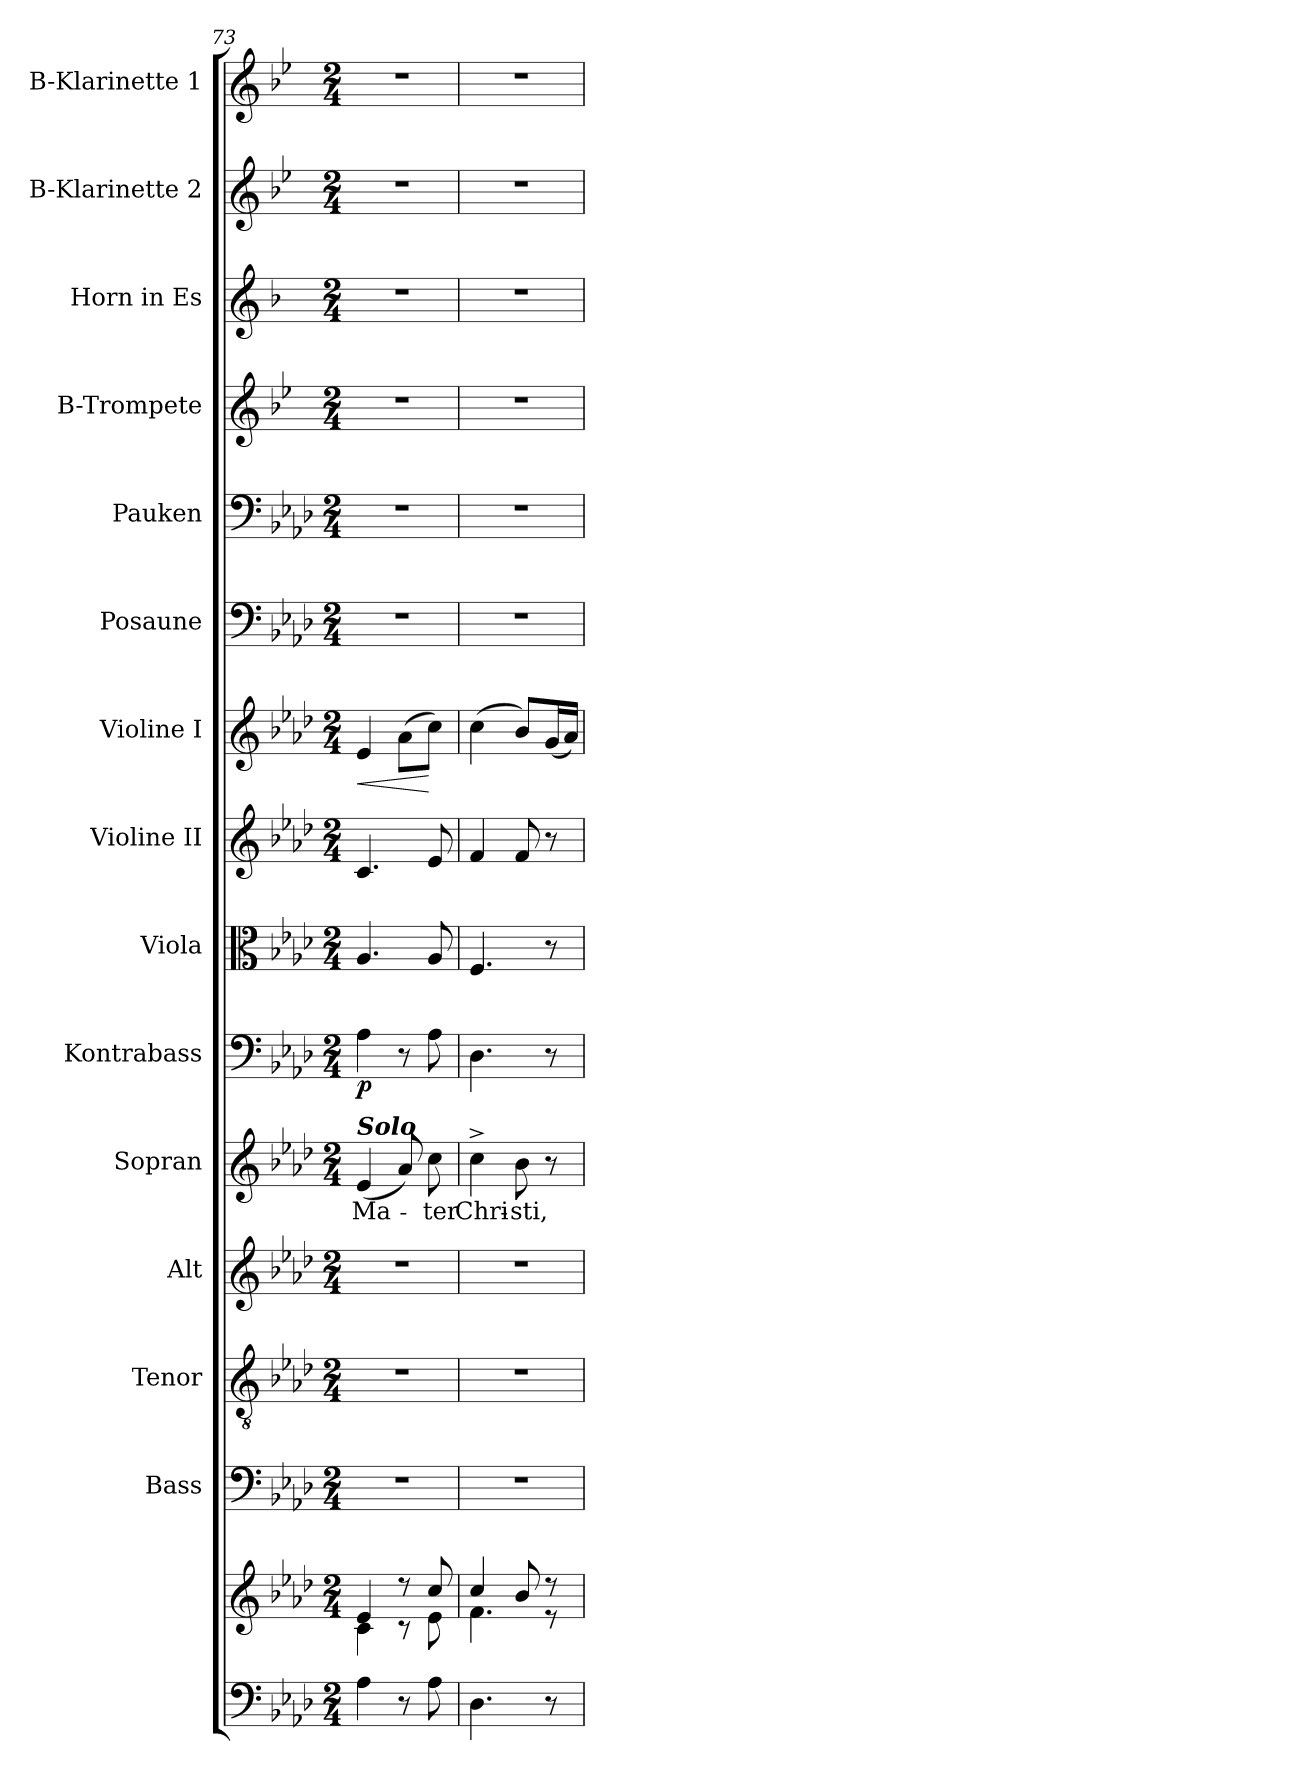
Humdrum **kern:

**kern	**kern	**kern	**kern	**kern	**kern	**text	**kern	**dynam	**kern	**kern	**kern	**dynam	**kern	**kern	**kern	**kern	**kern	**kern
*part15	*part15	*part14	*part13	*part12	*part11	*part11	*part10	*part10	*part9	*part8	*part7	*part7	*part6	*part5	*part4	*part3	*part2	*part1
*staff16	*staff15	*staff14	*staff13	*staff12	*staff11	*staff11	*staff10	*staff10	*staff9	*staff8	*staff7	*staff7	*staff6	*staff5	*staff4	*staff3	*staff2	*staff1
*	*	*I"Bass	*I"Tenor	*I"Alt	*I"Sopran	*	*I"Kontrabass	*	*I"Viola	*I"Violine II	*I"Violine I	*	*I"Posaune	*I"Pauken	*I"B-Trompete	*I"Horn in Es	*I"B-Klarinette 2	*I"B-Klarinette 1
*	*	*I'B.	*I'T.	*I'A.	*I'S.	*	*I'Kb.	*	*I'Vla.	*I'Vl. II	*I'Vl. I	*	*I'Pos.	*I'Pk.	*I'B Trp.	*	*I'B Kl. 2	*I'B Kl. 1
*clefF4	*clefG2	*clefF4	*clefGv2	*clefG2	*clefG2	*	*clefF4	*	*clefC3	*clefG2	*clefG2	*	*clefF4	*clefF4	*clefG2	*clefG2	*clefG2	*clefG2
*	*	*	*	*	*	*	*ITrd7c12	*	*	*	*	*	*	*	*ITrd1c2	*ITrd5c9	*ITrd1c2	*ITrd1c2
*k[b-e-a-d-]	*k[b-e-a-d-]	*k[b-e-a-d-]	*k[b-e-a-d-]	*k[b-e-a-d-]	*k[b-e-a-d-]	*	*k[b-e-a-d-]	*	*k[b-e-a-d-]	*k[b-e-a-d-]	*k[b-e-a-d-]	*	*k[b-e-a-d-]	*k[b-e-a-d-]	*k[b-e-a-d-]	*k[b-e-a-d-]	*k[b-e-a-d-]	*k[b-e-a-d-]
*A-:	*A-:	*A-:	*A-:	*A-:	*A-:	*	*A-:	*	*A-:	*A-:	*A-:	*	*A-:	*A-:	*A-:	*A-:	*A-:	*A-:
*M2/4	*M2/4	*M2/4	*M2/4	*M2/4	*M2/4	*	*M2/4	*	*M2/4	*M2/4	*M2/4	*	*M2/4	*M2/4	*M2/4	*M2/4	*M2/4	*M2/4
=73	=73	=73	=73	=73	=73	=73	=73	=73	=73	=73	=73	=73	=73	=73	=73	=73	=73	=73
*	*^	*	*	*	*	*	*	*	*	*	*	*	*	*	*	*	*	*
!	!	!	!	!	!	!LO:TX:a:Bi:t=Solo	!	!	!	!	!	!	!	!	!	!	!	!	!
!	!	!	!	!	!	!	!LO:LY:b	!	!LO:DY:b	!	!	!	!LO:HP:b	!	!	!	!	!	!
4A-\	4e-/	4c\	2r	2r	2r	(<4e-/	Ma-	4AA-\	p	4.A-/	4.c/	4e-/	<	2r	2r	2r	2r	2r	2r
8r	8r	8r	.	.	.	8a-/)	.	8r	.	.	.	(>8a-\L	.	.	.	.	.	.	.
!	!	!	!	!	!	!	!LO:LY:b	!	!	!	!	!	!	!	!	!	!	!	!
8A-\	8cc/	8e-\	.	.	.	8cc\	-ter	8AA-\	.	8A-/	8e-/	8cc\J)	[	.	.	.	.	.	.
=74	=74	=74	=74	=74	=74	=74	=74	=74	=74	=74	=74	=74	=74	=74	=74	=74	=74	=74	=74
!	!	!	!	!	!	!	!LO:LY:b	!	!	!	!	!	!	!	!	!	!	!	!
4.D-\	4cc/	4.f\	2r	2r	2r	4cc^>\	Chri-	4.DD-\	.	4.F/	4f/	(>4cc\	.	2r	2r	2r	2r	2r	2r
!	!	!	!	!	!	!	!LO:LY:b	!	!	!	!	!	!	!	!	!	!	!	!
.	8b-/	.	.	.	.	8b-\	-sti,	.	.	.	8f/	8b-/L)	.	.	.	.	.	.	.
8r	8r	8r	.	.	.	8r	.	8r	.	8r	8r	(<16g/L	.	.	.	.	.	.	.
.	.	.	.	.	.	.	.	.	.	.	.	16a-/JJ)	.	.	.	.	.	.	.
*	*v	*v	*	*	*	*	*	*	*	*	*	*	*	*	*	*	*	*	*
=	=	=	=	=	=	=	=	=	=	=	=	=	=	=	=	=	=	=
*-	*-	*-	*-	*-	*-	*-	*-	*-	*-	*-	*-	*-	*-	*-	*-	*-	*-	*-
